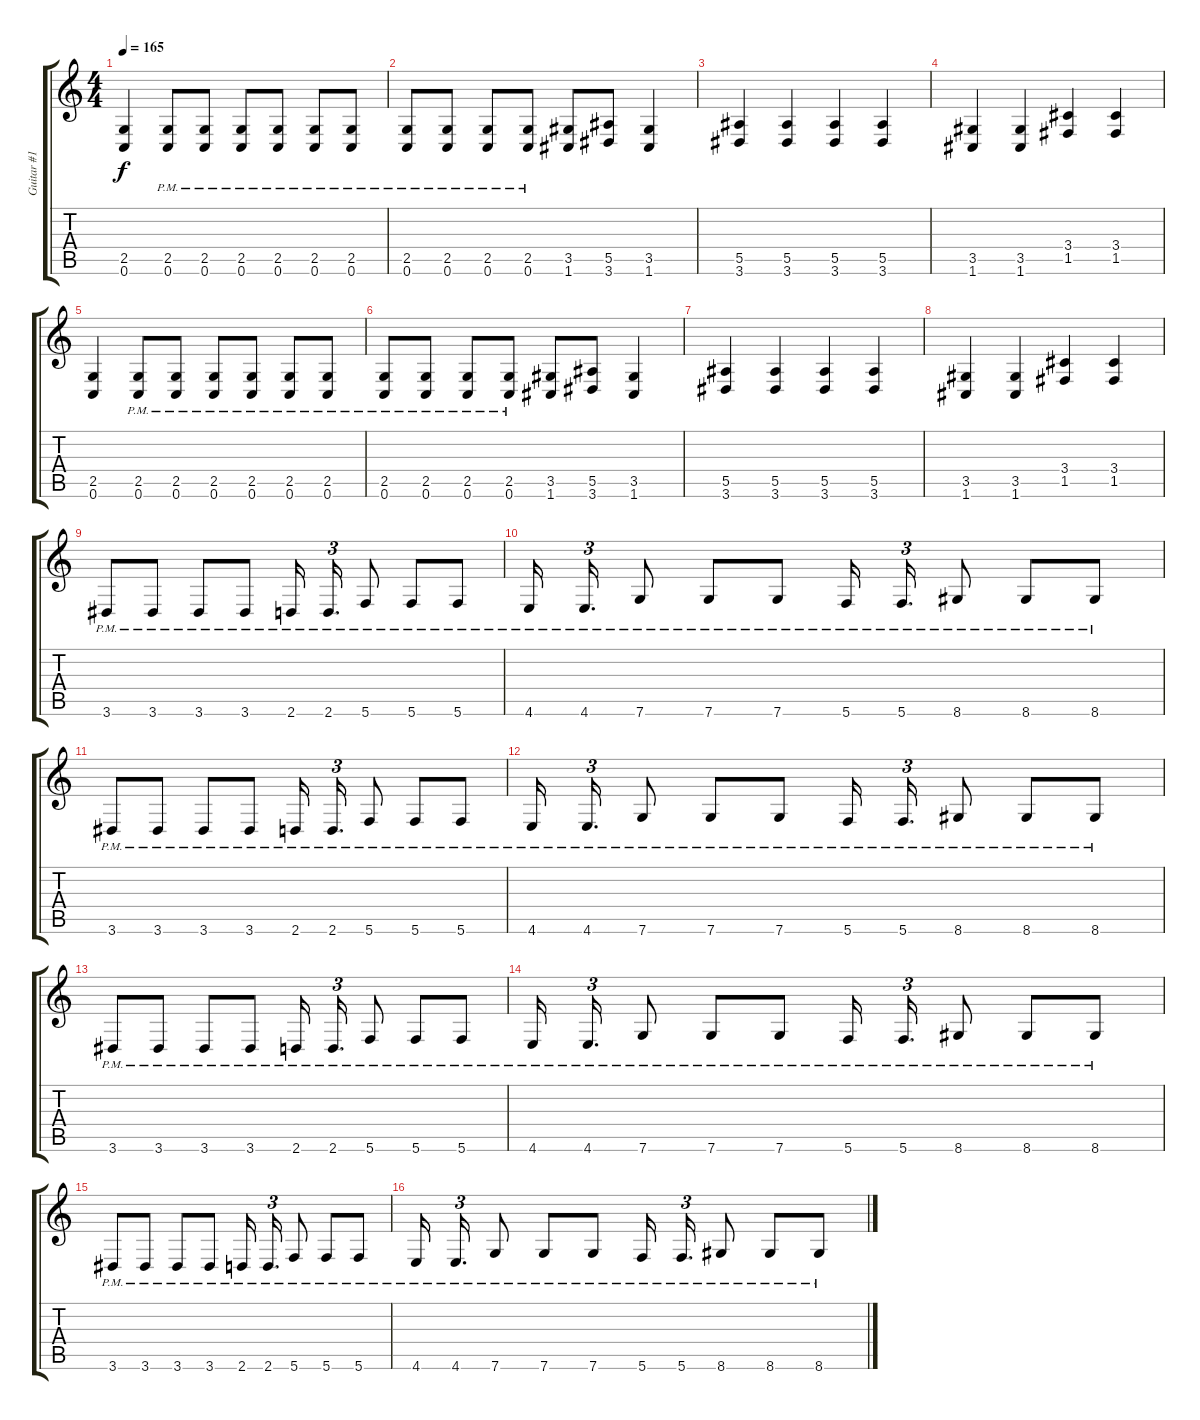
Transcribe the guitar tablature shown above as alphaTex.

\track ("Guitar #1" "Guitar #1") {instrument distortionguitar}
\staff {score tabs}
\tuning (C4 G3 Eb3 Bb2 F2 C2) {hide}
\ts (4 4)
\tempo 165
\clef g2
\ks c
(2.5 0.6).4{dy f} (2.5{pm} 0.6{pm}).8 (2.5{pm} 0.6{pm}).8 (2.5{pm} 0.6{pm}).8 (2.5{pm} 0.6{pm}).8 (2.5{pm} 0.6{pm}).8 (2.5{pm} 0.6{pm}).8 |
(2.5{pm} 0.6{pm}).8 (2.5{pm} 0.6{pm}).8 (2.5{pm} 0.6{pm}).8 (2.5{pm} 0.6{pm}).8 (3.5 1.6).8 (5.5 3.6).8 (3.5 1.6).4 |
(5.5 3.6).4 (5.5 3.6).4 (5.5 3.6).4 (5.5 3.6).4 |
(3.5 1.6).4 (3.5 1.6).4 (3.4 1.5).4 (3.4 1.5).4 |
(2.5 0.6).4 (2.5{pm} 0.6{pm}).8 (2.5{pm} 0.6{pm}).8 (2.5{pm} 0.6{pm}).8 (2.5{pm} 0.6{pm}).8 (2.5{pm} 0.6{pm}).8 (2.5{pm} 0.6{pm}).8 |
(2.5{pm} 0.6{pm}).8 (2.5{pm} 0.6{pm}).8 (2.5{pm} 0.6{pm}).8 (2.5{pm} 0.6{pm}).8 (3.5 1.6).8 (5.5 3.6).8 (3.5 1.6).4 |
(5.5 3.6).4 (5.5 3.6).4 (5.5 3.6).4 (5.5 3.6).4 |
(3.5 1.6).4 (3.5 1.6).4 (3.4 1.5).4 (3.4 1.5).4 |
3.6{pm}.8 3.6{pm}.8 3.6{pm}.8 3.6{pm}.8 2.6{pm}.16{beam splitsecondary} 2.6{pm}.16{d tu (3 2)} 5.6{pm}.8 5.6{pm}.8 5.6{pm}.8 |
4.6{pm}.16{beam splitsecondary} 4.6{pm}.16{d tu (3 2)} 7.6{pm}.8 7.6{pm}.8 7.6{pm}.8 5.6{pm}.16{beam splitsecondary} 5.6{pm}.16{d tu (3 2)} 8.6{pm}.8 8.6{pm}.8 8.6{pm}.8 |
3.6{pm}.8 3.6{pm}.8 3.6{pm}.8 3.6{pm}.8 2.6{pm}.16{beam splitsecondary} 2.6{pm}.16{d tu (3 2)} 5.6{pm}.8 5.6{pm}.8 5.6{pm}.8 |
4.6{pm}.16{beam splitsecondary} 4.6{pm}.16{d tu (3 2)} 7.6{pm}.8 7.6{pm}.8 7.6{pm}.8 5.6{pm}.16{beam splitsecondary} 5.6{pm}.16{d tu (3 2)} 8.6{pm}.8 8.6{pm}.8 8.6{pm}.8 |
3.6{pm}.8 3.6{pm}.8 3.6{pm}.8 3.6{pm}.8 2.6{pm}.16{beam splitsecondary} 2.6{pm}.16{d tu (3 2)} 5.6{pm}.8 5.6{pm}.8 5.6{pm}.8 |
4.6{pm}.16{beam splitsecondary} 4.6{pm}.16{d tu (3 2)} 7.6{pm}.8 7.6{pm}.8 7.6{pm}.8 5.6{pm}.16{beam splitsecondary} 5.6{pm}.16{d tu (3 2)} 8.6{pm}.8 8.6{pm}.8 8.6{pm}.8 |
3.6{pm}.8 3.6{pm}.8 3.6{pm}.8 3.6{pm}.8 2.6{pm}.16{beam splitsecondary} 2.6{pm}.16{d tu (3 2)} 5.6{pm}.8 5.6{pm}.8 5.6{pm}.8 |
4.6{pm}.16{beam splitsecondary} 4.6{pm}.16{d tu (3 2)} 7.6{pm}.8 7.6{pm}.8 7.6{pm}.8 5.6{pm}.16{beam splitsecondary} 5.6{pm}.16{d tu (3 2)} 8.6{pm}.8 8.6{pm}.8 8.6{pm}.8
